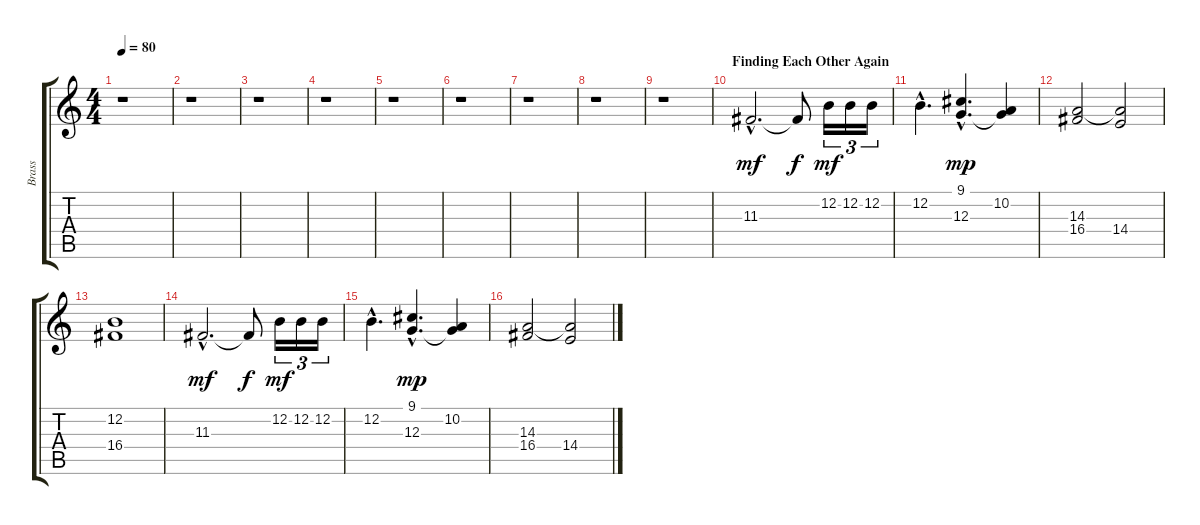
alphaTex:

\track ("Brass" "Brass") {instrument brasssection}
\staff {score tabs}
\tuning (E4 B3 G3 D3 A2 E2) {hide}
\ts (4 4)
\tempo 80
\clef g2
\ks c
r.1{dy f} |
r.1 |
r.1 |
r.1 |
r.1 |
r.1 |
r.1 |
r.1 |
r.1 |
\section ("" "Finding Each Other Again")
11.3{hac}.2{d dy mf} 11.3{t}.8{dy f} 12.2.16{tu (3 2) dy mf} 12.2.16{tu (3 2)} 12.2.16{tu (3 2)} |
12.2{hac}.4{d} (9.1{hac} 12.3{hac}).4{d dy mp} (10.2 12.3{t}).4 |
(14.3 16.4).2 (14.3{t} 14.4).2 |
(12.2 16.4).1 |
11.3{hac}.2{d dy mf} 11.3{t}.8{dy f} 12.2.16{tu (3 2) dy mf} 12.2.16{tu (3 2)} 12.2.16{tu (3 2)} |
12.2{hac}.4{d} (9.1{hac} 12.3{hac}).4{d dy mp} (10.2 12.3{t}).4 |
(14.3 16.4).2 (14.3{t} 14.4).2
